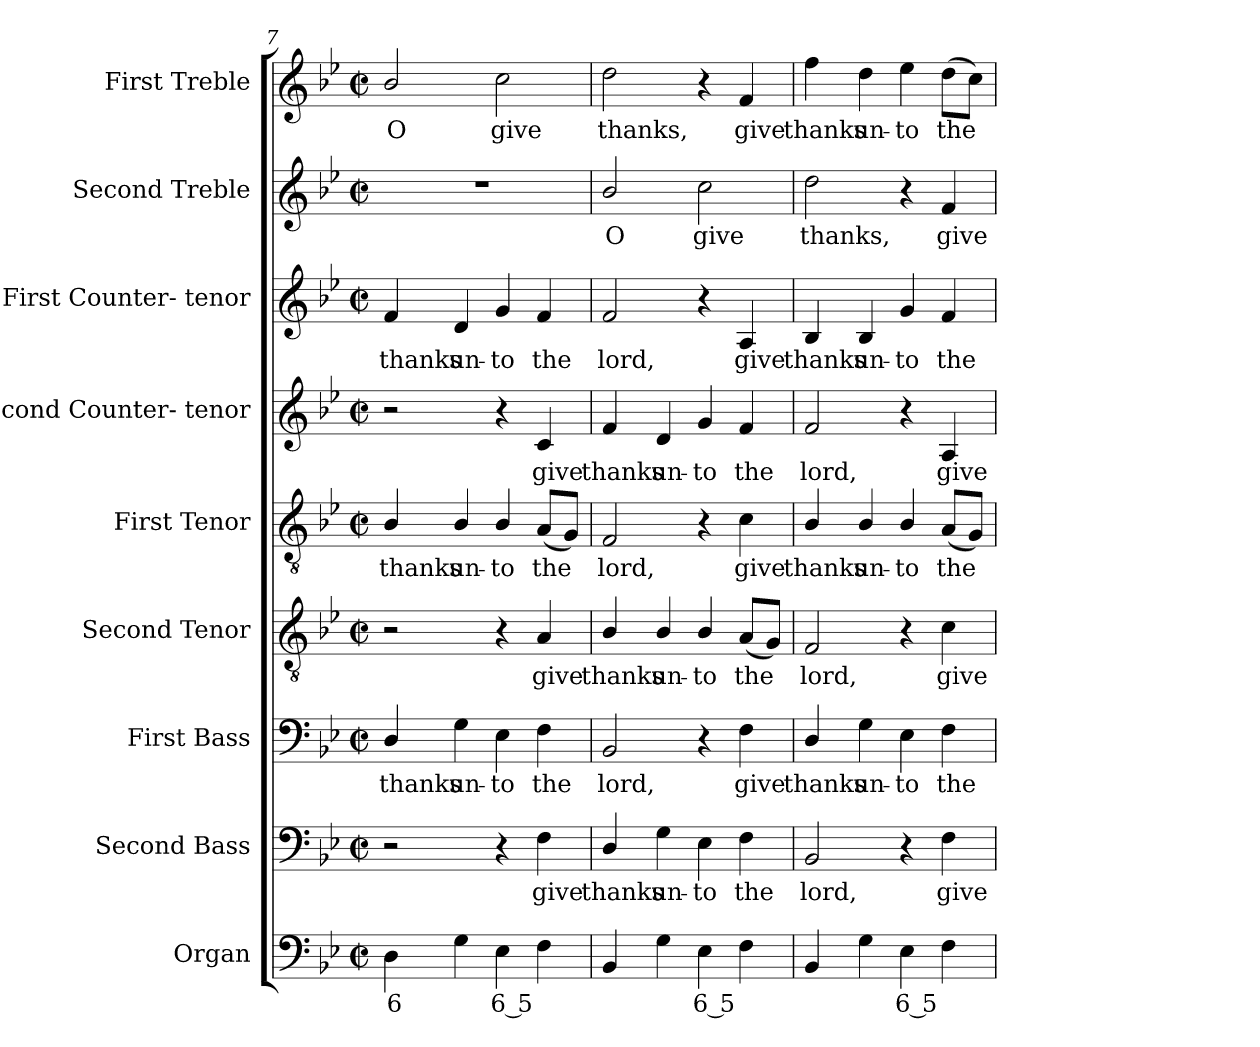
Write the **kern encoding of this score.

**kern	**text	**kern	**text	**kern	**text	**kern	**text	**kern	**text	**kern	**text	**kern	**text	**kern	**text	**kern	**text
*part9	*part9	*part8	*part8	*part7	*part7	*part6	*part6	*part5	*part5	*part4	*part4	*part3	*part3	*part2	*part2	*part1	*part1
*staff9	*staff9	*staff8	*staff8	*staff7	*staff7	*staff6	*staff6	*staff5	*staff5	*staff4	*staff4	*staff3	*staff3	*staff2	*staff2	*staff1	*staff1
*I"Organ	*	*I"Second Bass	*	*I"First Bass	*	*I"Second Tenor	*	*I"First Tenor	*	*I"Second Counter- tenor	*	*I"First Counter- tenor	*	*I"Second Treble	*	*I"First Treble	*
*I'Org.	*	*I'B2.	*	*I'B1.	*	*I'T2.	*	*I'T1.	*	*	*	*	*	*I'S2.	*	*I'S1.	*
*clefF4	*	*clefF4	*	*clefF4	*	*clefGv2	*	*clefGv2	*	*clefG2	*	*clefG2	*	*clefG2	*	*clefG2	*
*	*	*	*	*	*	*ITrd7c12	*	*ITrd7c12	*	*	*	*	*	*	*	*	*
*k[b-e-]	*	*k[b-e-]	*	*k[b-e-]	*	*k[b-e-]	*	*k[b-e-]	*	*k[b-e-]	*	*k[b-e-]	*	*k[b-e-]	*	*k[b-e-]	*
*B-:	*	*B-:	*	*B-:	*	*B-:	*	*B-:	*	*B-:	*	*B-:	*	*B-:	*	*B-:	*
*M2/2	*	*M2/2	*	*M2/2	*	*M2/2	*	*M2/2	*	*M2/2	*	*M2/2	*	*M2/2	*	*M2/2	*
*met(c|)	*	*met(c|)	*	*met(c|)	*	*met(c|)	*	*met(c|)	*	*met(c|)	*	*met(c|)	*	*met(c|)	*	*met(c|)	*
=7	=7	=7	=7	=7	=7	=7	=7	=7	=7	=7	=7	=7	=7	=7	=7	=7	=7
!	!LO:LY:b:color=#000000	!	!	!	!	!	!	!	!	!	!	!	!	!	!	!	!
!	!	!	!	!	!LO:LY:b:color=#000000	!	!	!	!	!	!	!	!	!	!	!	!
!	!	!	!	!	!	!	!	!	!LO:LY:b:color=#000000	!	!	!	!	!	!	!	!
!	!	!	!	!	!	!	!	!	!	!	!	!	!LO:LY:b:color=#000000	!	!	!	!
!	!	!	!	!	!	!	!	!	!	!	!	!	!	!	!	!	!LO:LY:b:color=#000000
4Di\	6	2r	.	4Di/	thanks	2r	.	4BB-i/	thanks	2r	.	4fi/	thanks	1r	.	2b-i/	O
!	!	!	!	!	!LO:LY:b:color=#000000	!	!	!	!	!	!	!	!	!	!	!	!
!	!	!	!	!	!	!	!	!	!LO:LY:b:color=#000000	!	!	!	!	!	!	!	!
!	!	!	!	!	!	!	!	!	!	!	!	!	!LO:LY:b:color=#000000	!	!	!	!
4Gi\	.	.	.	4Gi\	un-	.	.	4BB-i/	un-	.	.	4di/	un-	.	.	.	.
!	!LO:LY:b:color=#000000	!	!	!	!	!	!	!	!	!	!	!	!	!	!	!	!
!	!	!	!	!	!LO:LY:b:color=#000000	!	!	!	!	!	!	!	!	!	!	!	!
!	!	!	!	!	!	!	!	!	!LO:LY:b:color=#000000	!	!	!	!	!	!	!	!
!	!	!	!	!	!	!	!	!	!	!	!	!	!LO:LY:b:color=#000000	!	!	!	!
!	!	!	!	!	!	!	!	!	!	!	!	!	!	!	!	!	!LO:LY:b:color=#000000
4E-i\	6 5	4r	.	4E-i\	-to	4r	.	4BB-i/	-to	4r	.	4gi/	-to	.	.	2cci\	give
!	!	!	!LO:LY:b:color=#000000	!	!	!	!	!	!	!	!	!	!	!	!	!	!
!	!	!	!	!	!LO:LY:b:color=#000000	!	!	!	!	!	!	!	!	!	!	!	!
!	!	!	!	!	!	!	!LO:LY:b:color=#000000	!	!	!	!	!	!	!	!	!	!
!	!	!	!	!	!	!	!	!	!LO:LY:b:color=#000000	!	!	!	!	!	!	!	!
!	!	!	!	!	!	!	!	!	!	!	!LO:LY:b:color=#000000	!	!	!	!	!	!
!	!	!	!	!	!	!	!	!	!	!	!	!	!LO:LY:b:color=#000000	!	!	!	!
4Fi\	.	4Fi\	give	4Fi\	the	4AAi/	give	(8AAi/L	the	4ci/	give	4fi/	the	.	.	.	.
.	.	.	.	.	.	.	.	8GGi/J)	.	.	.	.	.	.	.	.	.
!!LO:LB:g=z
=8	=8	=8	=8	=8	=8	=8	=8	=8	=8	=8	=8	=8	=8	=8	=8	=8	=8
!	!	!	!LO:LY:b:color=#000000	!	!	!	!	!	!	!	!	!	!	!	!	!	!
!	!	!	!	!	!LO:LY:b:color=#000000	!	!	!	!	!	!	!	!	!	!	!	!
!	!	!	!	!	!	!	!LO:LY:b:color=#000000	!	!	!	!	!	!	!	!	!	!
!	!	!	!	!	!	!	!	!	!LO:LY:b:color=#000000	!	!	!	!	!	!	!	!
!	!	!	!	!	!	!	!	!	!	!	!LO:LY:b:color=#000000	!	!	!	!	!	!
!	!	!	!	!	!	!	!	!	!	!	!	!	!LO:LY:b:color=#000000	!	!	!	!
!	!	!	!	!	!	!	!	!	!	!	!	!	!	!	!LO:LY:b:color=#000000	!	!
!	!	!	!	!	!	!	!	!	!	!	!	!	!	!	!	!	!LO:LY:b:color=#000000
4BB-i/	.	4Di/	thanks	2BB-i/	lord,	4BB-i/	thanks	2FFi/	lord,	4fi/	thanks	2fi/	lord,	2b-i/	O	2ddi\	thanks,
!	!	!	!LO:LY:b:color=#000000	!	!	!	!	!	!	!	!	!	!	!	!	!	!
!	!	!	!	!	!	!	!LO:LY:b:color=#000000	!	!	!	!	!	!	!	!	!	!
!	!	!	!	!	!	!	!	!	!	!	!LO:LY:b:color=#000000	!	!	!	!	!	!
4Gi\	.	4Gi\	un-	.	.	4BB-i/	un-	.	.	4di/	un-	.	.	.	.	.	.
!	!LO:LY:b:color=#000000	!	!	!	!	!	!	!	!	!	!	!	!	!	!	!	!
!	!	!	!LO:LY:b:color=#000000	!	!	!	!	!	!	!	!	!	!	!	!	!	!
!	!	!	!	!	!	!	!LO:LY:b:color=#000000	!	!	!	!	!	!	!	!	!	!
!	!	!	!	!	!	!	!	!	!	!	!LO:LY:b:color=#000000	!	!	!	!	!	!
!	!	!	!	!	!	!	!	!	!	!	!	!	!	!	!LO:LY:b:color=#000000	!	!
4E-i\	6 5	4E-i\	-to	4r	.	4BB-i/	-to	4r	.	4gi/	-to	4r	.	2cci\	give	4r	.
!	!	!	!LO:LY:b:color=#000000	!	!	!	!	!	!	!	!	!	!	!	!	!	!
!	!	!	!	!	!LO:LY:b:color=#000000	!	!	!	!	!	!	!	!	!	!	!	!
!	!	!	!	!	!	!	!LO:LY:b:color=#000000	!	!	!	!	!	!	!	!	!	!
!	!	!	!	!	!	!	!	!	!LO:LY:b:color=#000000	!	!	!	!	!	!	!	!
!	!	!	!	!	!	!	!	!	!	!	!LO:LY:b:color=#000000	!	!	!	!	!	!
!	!	!	!	!	!	!	!	!	!	!	!	!	!LO:LY:b:color=#000000	!	!	!	!
!	!	!	!	!	!	!	!	!	!	!	!	!	!	!	!	!	!LO:LY:b:color=#000000
4Fi\	.	4Fi\	the	4Fi\	give	(8AAi/L	the	4Ci\	give	4fi/	the	4Ai/	give	.	.	4fi/	give
.	.	.	.	.	.	8GGi/J)	.	.	.	.	.	.	.	.	.	.	.
=9	=9	=9	=9	=9	=9	=9	=9	=9	=9	=9	=9	=9	=9	=9	=9	=9	=9
!	!	!	!LO:LY:b:color=#000000	!	!	!	!	!	!	!	!	!	!	!	!	!	!
!	!	!	!	!	!LO:LY:b:color=#000000	!	!	!	!	!	!	!	!	!	!	!	!
!	!	!	!	!	!	!	!LO:LY:b:color=#000000	!	!	!	!	!	!	!	!	!	!
!	!	!	!	!	!	!	!	!	!LO:LY:b:color=#000000	!	!	!	!	!	!	!	!
!	!	!	!	!	!	!	!	!	!	!	!LO:LY:b:color=#000000	!	!	!	!	!	!
!	!	!	!	!	!	!	!	!	!	!	!	!	!LO:LY:b:color=#000000	!	!	!	!
!	!	!	!	!	!	!	!	!	!	!	!	!	!	!	!LO:LY:b:color=#000000	!	!
!	!	!	!	!	!	!	!	!	!	!	!	!	!	!	!	!	!LO:LY:b:color=#000000
4BB-i/	.	2BB-i/	lord,	4Di/	thanks	2FFi/	lord,	4BB-i/	thanks	2fi/	lord,	4B-i/	thanks	2ddi\	thanks,	4ffi\	thanks
!	!	!	!	!	!LO:LY:b:color=#000000	!	!	!	!	!	!	!	!	!	!	!	!
!	!	!	!	!	!	!	!	!	!LO:LY:b:color=#000000	!	!	!	!	!	!	!	!
!	!	!	!	!	!	!	!	!	!	!	!	!	!LO:LY:b:color=#000000	!	!	!	!
!	!	!	!	!	!	!	!	!	!	!	!	!	!	!	!	!	!LO:LY:b:color=#000000
4Gi\	.	.	.	4Gi\	un-	.	.	4BB-i/	un-	.	.	4B-i/	un-	.	.	4ddi\	un-
!	!LO:LY:b:color=#000000	!	!	!	!	!	!	!	!	!	!	!	!	!	!	!	!
!	!	!	!	!	!LO:LY:b:color=#000000	!	!	!	!	!	!	!	!	!	!	!	!
!	!	!	!	!	!	!	!	!	!LO:LY:b:color=#000000	!	!	!	!	!	!	!	!
!	!	!	!	!	!	!	!	!	!	!	!	!	!LO:LY:b:color=#000000	!	!	!	!
!	!	!	!	!	!	!	!	!	!	!	!	!	!	!	!	!	!LO:LY:b:color=#000000
4E-i\	6 5	4r	.	4E-i\	-to	4r	.	4BB-i/	-to	4r	.	4gi/	-to	4r	.	4ee-i\	-to
!	!	!	!LO:LY:b:color=#000000	!	!	!	!	!	!	!	!	!	!	!	!	!	!
!	!	!	!	!	!LO:LY:b:color=#000000	!	!	!	!	!	!	!	!	!	!	!	!
!	!	!	!	!	!	!	!LO:LY:b:color=#000000	!	!	!	!	!	!	!	!	!	!
!	!	!	!	!	!	!	!	!	!LO:LY:b:color=#000000	!	!	!	!	!	!	!	!
!	!	!	!	!	!	!	!	!	!	!	!LO:LY:b:color=#000000	!	!	!	!	!	!
!	!	!	!	!	!	!	!	!	!	!	!	!	!LO:LY:b:color=#000000	!	!	!	!
!	!	!	!	!	!	!	!	!	!	!	!	!	!	!	!LO:LY:b:color=#000000	!	!
!	!	!	!	!	!	!	!	!	!	!	!	!	!	!	!	!	!LO:LY:b:color=#000000
4Fi\	.	4Fi\	give	4Fi\	the	4Ci\	give	(8AAi/L	the	4Ai/	give	4fi/	the	4fi/	give	(8ddi\L	the
.	.	.	.	.	.	.	.	8GGi/J)	.	.	.	.	.	.	.	8cci\J)	.
=	=	=	=	=	=	=	=	=	=	=	=	=	=	=	=	=	=
*-	*-	*-	*-	*-	*-	*-	*-	*-	*-	*-	*-	*-	*-	*-	*-	*-	*-
